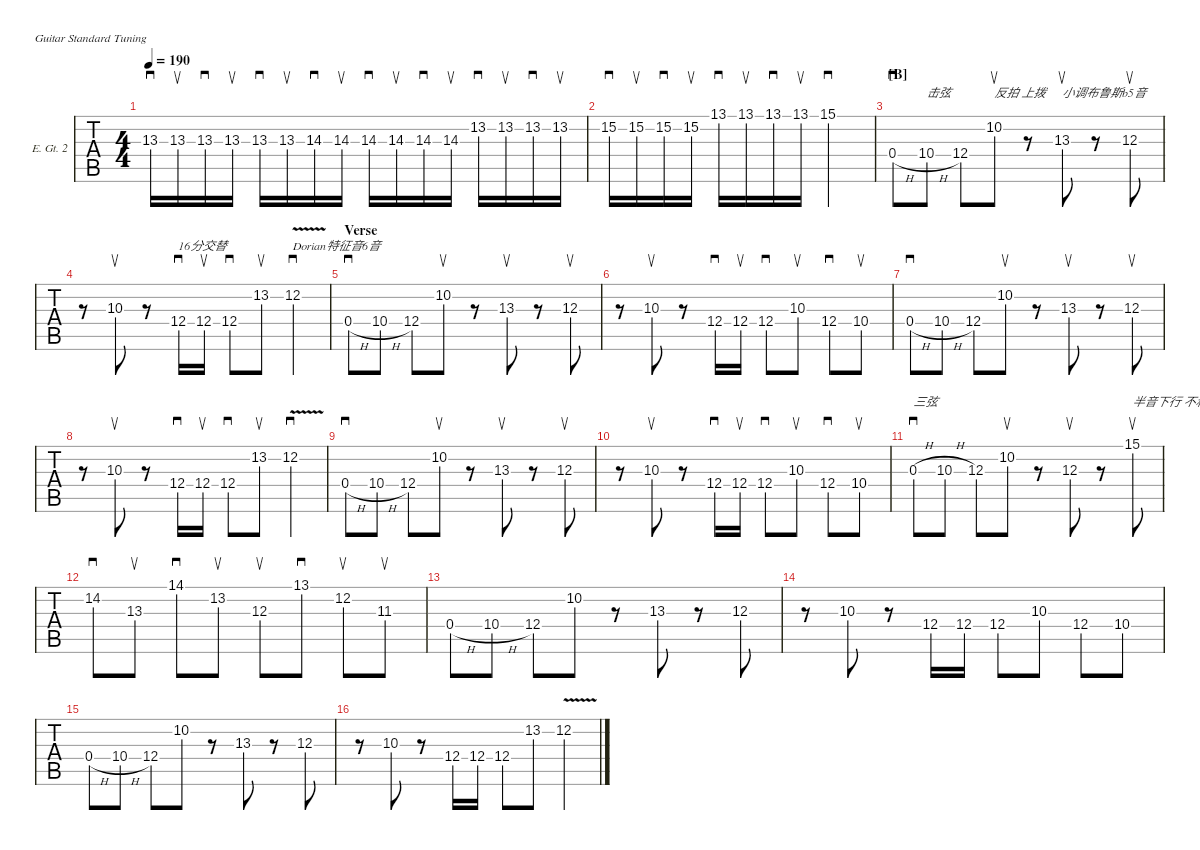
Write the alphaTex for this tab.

\defaultSystemsLayout 4
\hideDynamics
\bracketExtendMode nobrackets
\firstSystemTrackNameOrientation horizontal
\track ("Lead Guitar" "E. Gt. 2") {defaultSystemsLayout 4 instrument distortionguitar}
\staff {tabs}
\tuning (E4 B3 G3 D3 A2 E2)
\ts (4 4)
\tempo 190
\clef g2
\ks dminor
13.3{acc b}.16{sd dy f} 13.3{acc b}.16{su} 13.3{acc b}.16{sd} 13.3{acc b}.16{su beam split} 13.3{acc b}.16{sd} 13.3{acc b}.16{su} 14.3{acc forcenatural}.16{sd} 14.3{acc forcenatural}.16{su} 14.3{acc forcenatural}.16{sd} 14.3{acc forcenatural}.16{su} 14.3{acc forcenatural}.16{sd} 14.3{acc forcenatural}.16{su beam split} 13.2{acc forcenatural}.16{sd} 13.2{acc forcenatural}.16{su} 13.2{acc forcenatural}.16{sd} 13.2{acc forcenatural}.16{su} |
15.2{acc forcenatural}.16{sd} 15.2{acc forcenatural}.16{su} 15.2{acc forcenatural}.16{sd} 15.2{acc forcenatural}.16{su} 13.1{acc forcenatural}.16{sd} 13.1{acc forcenatural}.16{su} 13.1{acc forcenatural}.16{sd} 13.1{acc forcenatural}.16{su} 15.1{acc forcenatural}.2{sd} |
\section ("B" "")
0.4{h acc forcenatural}.8{sd} 10.4{h acc forcenatural}.8{txt "击弦"} 12.4{acc forcenatural}.8 10.2{acc forcenatural}.8{su txt "反拍 上拨"} r.8 13.3{acc b}.8{su txt "小调布鲁斯b5音"} r.8 12.3{acc forcenatural}.8{su} |
r.8 10.3{acc forcenatural}.8{su beam split} r.8{beam split} 12.4{acc forcenatural}.16{sd txt "16分交替"} 12.4{acc forcenatural}.16{su} 12.4{acc forcenatural}.8{sd} 13.2{acc forcenatural}.8{su} 12.2{v acc forcenatural}.4{sd txt "Dorian特征音6音"} |
\section ("" "Verse")
0.4{h acc forcenatural}.8{sd} 10.4{h acc forcenatural}.8 12.4{acc forcenatural}.8 10.2{acc forcenatural}.8{su} r.8 13.3{acc b}.8{su} r.8 12.3{acc forcenatural}.8{su} |
r.8 10.3{acc forcenatural}.8{su beam split} r.8{beam split} 12.4{acc forcenatural}.16{sd} 12.4{acc forcenatural}.16{su} 12.4{acc forcenatural}.8{sd} 10.3{acc forcenatural}.8{su} 12.4{acc forcenatural}.8{sd} 10.4{acc forcenatural}.8{su} |
0.4{h acc forcenatural}.8{sd} 10.4{h acc forcenatural}.8 12.4{acc forcenatural}.8 10.2{acc forcenatural}.8{su} r.8 13.3{acc b}.8{su} r.8 12.3{acc forcenatural}.8{su} |
r.8 10.3{acc forcenatural}.8{su beam split} r.8{beam split} 12.4{acc forcenatural}.16{sd} 12.4{acc forcenatural}.16{su} 12.4{acc forcenatural}.8{sd} 13.2{acc forcenatural}.8{su} 12.2{v acc forcenatural}.4{sd} |
0.4{h acc forcenatural}.8{sd} 10.4{h acc forcenatural}.8 12.4{acc forcenatural}.8 10.2{acc forcenatural}.8{su} r.8 13.3{acc b}.8{su} r.8 12.3{acc forcenatural}.8{su} |
r.8 10.3{acc forcenatural}.8{su beam split} r.8{beam split} 12.4{acc forcenatural}.16{sd} 12.4{acc forcenatural}.16{su} 12.4{acc forcenatural}.8{sd} 10.3{acc forcenatural}.8{su} 12.4{acc forcenatural}.8{sd} 10.4{acc forcenatural}.8{su} |
0.3{h acc forcenatural}.8{sd txt "三弦"} 10.3{h acc forcenatural}.8 12.3{acc forcenatural}.8 10.2{acc forcenatural}.8{su} r.8 12.3{acc forcenatural}.8{su} r.8 15.1{acc forcenatural}.8{su txt "半音下行 不和谐感觉 拨片方向 手指机能"} |
14.2{acc b}.8{sd} 13.3{acc b}.8{su} 14.1{acc b}.8{sd} 13.2{acc forcenatural}.8{su} 12.3{acc forcenatural}.8{su} 13.1{acc forcenatural}.8{sd} 12.2{acc forcenatural}.8{su} 11.3{acc b}.8{su} |
0.4{h acc forcenatural}.8 10.4{h acc forcenatural}.8 12.4{acc forcenatural}.8 10.2{acc forcenatural}.8 r.8 13.3{acc b}.8 r.8 12.3{acc forcenatural}.8 |
r.8 10.3{acc forcenatural}.8{beam split} r.8{beam split} 12.4{acc forcenatural}.16 12.4{acc forcenatural}.16 12.4{acc forcenatural}.8 10.3{acc forcenatural}.8 12.4{acc forcenatural}.8 10.4{acc forcenatural}.8 |
0.4{h acc forcenatural}.8 10.4{h acc forcenatural}.8 12.4{acc forcenatural}.8 10.2{acc forcenatural}.8 r.8 13.3{acc b}.8 r.8 12.3{acc forcenatural}.8 |
r.8 10.3{acc forcenatural}.8{beam split} r.8{beam split} 12.4{acc forcenatural}.16 12.4{acc forcenatural}.16 12.4{acc forcenatural}.8 13.2{acc forcenatural}.8 12.2{v acc forcenatural}.4
